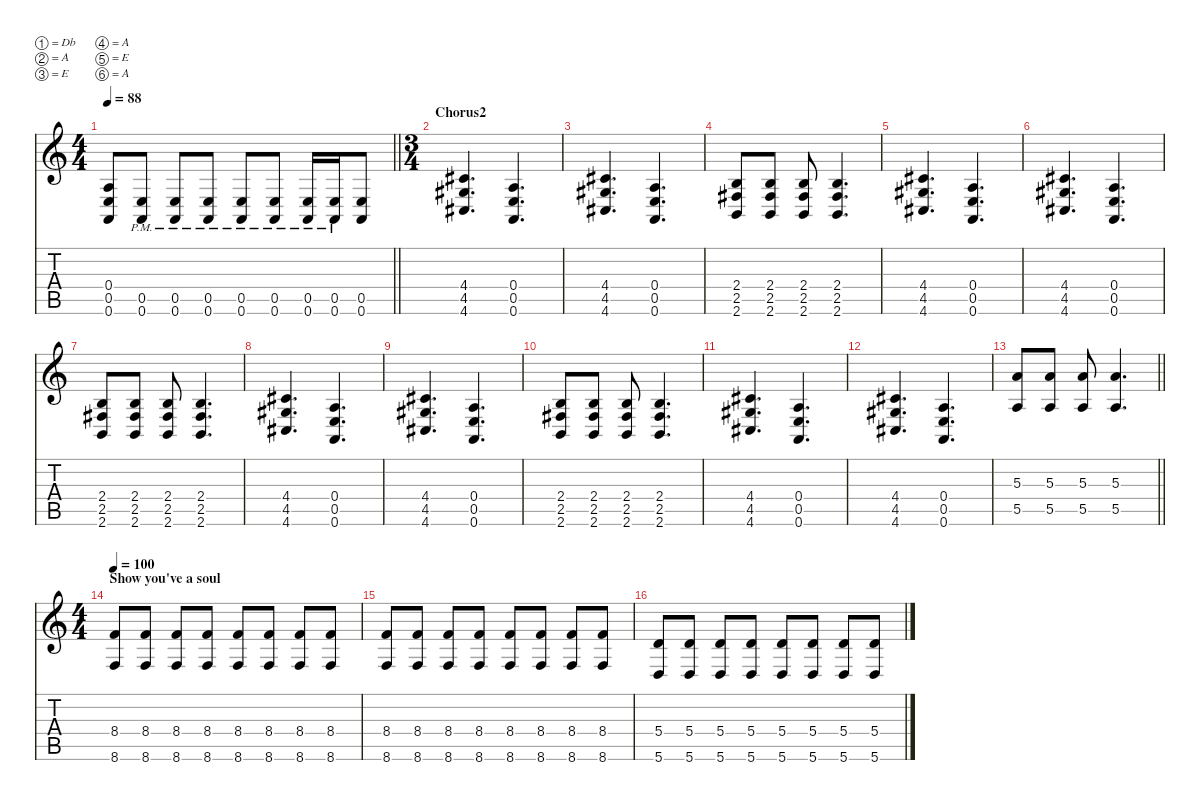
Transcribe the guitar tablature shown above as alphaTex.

\defaultSystemsLayout 4
\hideDynamics
\bracketExtendMode nobrackets
\singleTrackTrackNamePolicy hidden
\multiTrackTrackNamePolicy hidden
\firstSystemTrackNameMode fullname
\otherSystemsTrackNameOrientation horizontal
\track ("Gtr2" "dist.guit.") {instrument distortionguitar}
\staff {score tabs}
\tuning (Db4 A3 E3 A2 E2 A1)
\ts (4 4)
\tempo 88
\clef g2
\barLineRight lightlight
\ks c
(0.4{t} 0.5{t} 0.6{t}).8{dy f beam Up} (0.5{pm} 0.6{pm}).8{beam Up} (0.5{pm} 0.6{pm}).8{beam Up} (0.5{pm} 0.6{pm}).8{beam Up} (0.5{pm} 0.6{pm}).8{beam Up} (0.5{pm} 0.6{pm}).8{beam Up} (0.5{pm} 0.6{pm}).16{beam Up} (0.5{pm} 0.6{pm}).16{beam Up} (0.5 0.6).8{beam Up} |
\ts (3 4)
\beaming (8 2 2 2)
\section ("" "Chorus2")
(4.4{acc #} 4.5{acc #} 4.6{acc #}).4{d beam Up} (0.4 0.5 0.6).4{d beam Up} |
(4.4{acc #} 4.5{acc #} 4.6{acc #}).4{d beam Up} (0.4 0.5 0.6).4{d beam Up} |
(2.4 2.5{acc #} 2.6).8{beam Up} (2.4 2.5{acc #} 2.6).8{beam Up} (2.4 2.5{acc #} 2.6).8{beam Up} (2.4 2.5{acc #} 2.6).4{d beam Up} |
(4.4{acc #} 4.5{acc #} 4.6{acc #}).4{d beam Up} (0.4 0.5 0.6).4{d beam Up} |
(4.4{acc #} 4.5{acc #} 4.6{acc #}).4{d beam Up} (0.4 0.5 0.6).4{d beam Up} |
(2.4 2.5{acc #} 2.6).8{beam Up} (2.4 2.5{acc #} 2.6).8{beam Up} (2.4 2.5{acc #} 2.6).8{beam Up} (2.4 2.5{acc #} 2.6).4{d beam Up} |
(4.4{acc #} 4.5{acc #} 4.6{acc #}).4{d beam Up} (0.4 0.5 0.6).4{d beam Up} |
(4.4{acc #} 4.5{acc #} 4.6{acc #}).4{d beam Up} (0.4 0.5 0.6).4{d beam Up} |
(2.4 2.5{acc #} 2.6).8{beam Up} (2.4 2.5{acc #} 2.6).8{beam Up} (2.4 2.5{acc #} 2.6).8{beam Up} (2.4 2.5{acc #} 2.6).4{d beam Up} |
(4.4{acc #} 4.5{acc #} 4.6{acc #}).4{d beam Up} (0.4 0.5 0.6).4{d beam Up} |
(4.4{acc #} 4.5{acc #} 4.6{acc #}).4{d beam Up} (0.4 0.5 0.6).4{d beam Up} |
\barLineRight lightlight
(5.3 5.5).8{beam Up} (5.3 5.5).8{beam Up} (5.3 5.5).8{beam Up} (5.3 5.5).4{d beam Up} |
\ts (4 4)
\beaming (8 2 2 2 2)
\section ("" "Show you've a soul")
\tempo 100
(8.4 8.6).8{beam Up} (8.4 8.6).8{beam Up} (8.4 8.6).8{beam Up} (8.4 8.6).8{beam Up} (8.4 8.6).8{beam Up} (8.4 8.6).8{beam Up} (8.4 8.6).8{beam Up} (8.4 8.6).8{beam Up} |
(8.4 8.6).8{beam Up} (8.4 8.6).8{beam Up} (8.4 8.6).8{beam Up} (8.4 8.6).8{beam Up} (8.4 8.6).8{beam Up} (8.4 8.6).8{beam Up} (8.4 8.6).8{beam Up} (8.4 8.6).8{beam Up} |
(5.4 5.6).8{beam Up} (5.4 5.6).8{beam Up} (5.4 5.6).8{beam Up} (5.4 5.6).8{beam Up} (5.4 5.6).8{beam Up} (5.4 5.6).8{beam Up} (5.4 5.6).8{beam Up} (5.4 5.6).8{beam Up}
